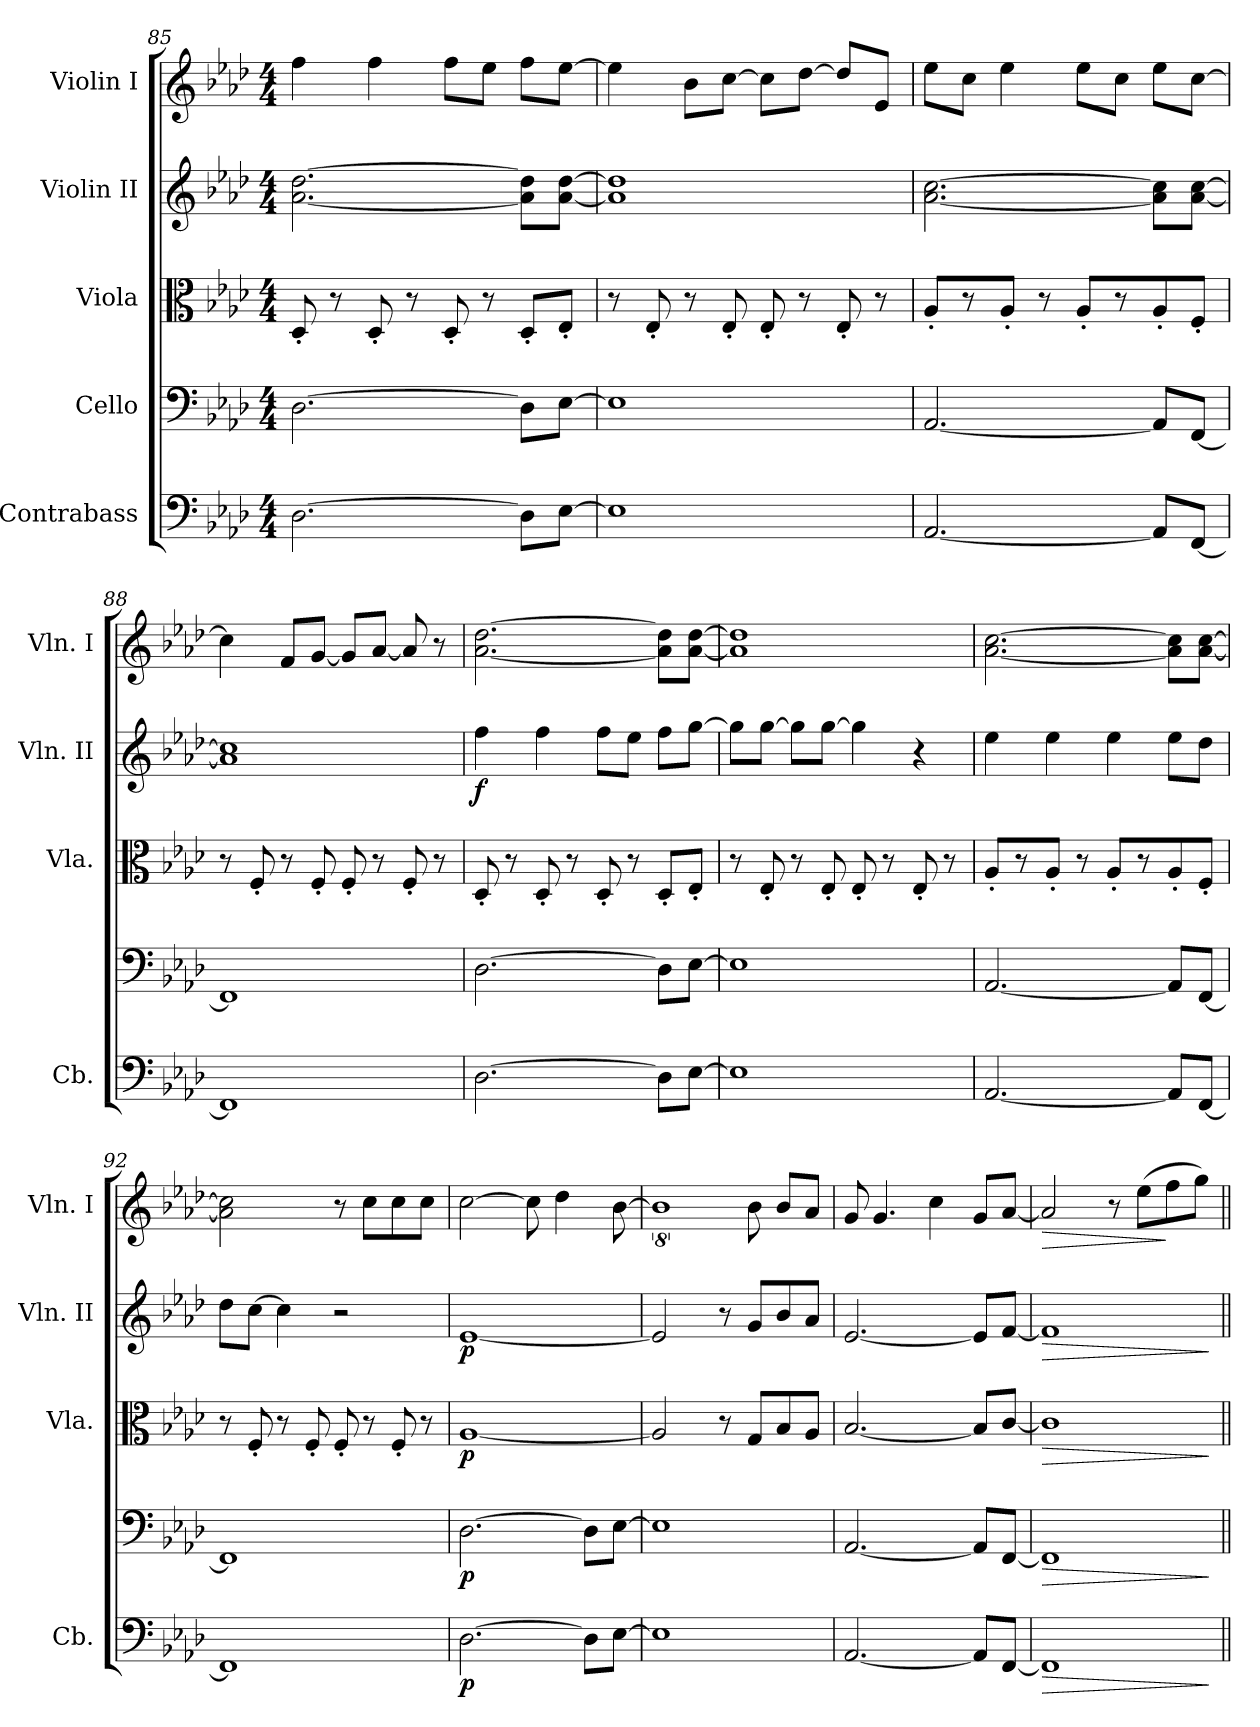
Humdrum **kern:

**kern	**dynam	**kern	**dynam	**kern	**dynam	**kern	**dynam	**kern	**dynam
*part5	*part5	*part4	*part4	*part3	*part3	*part2	*part2	*part1	*part1
*staff5	*staff5	*staff4	*staff4	*staff3	*staff3	*staff2	*staff2	*staff1	*staff1
*I"Contrabass	*	*I"Cello	*	*I"Viola	*	*I"Violin II	*	*I"Violin I	*
*I'Cb.	*	*	*	*I'Vla.	*	*I'Vln. II	*	*I'Vln. I	*
!!LO:LB:g=z
*clefF4	*	*clefF4	*	*clefC3	*	*clefG2	*	*clefG2	*
*ITrd7c12	*	*	*	*	*	*	*	*	*
*k[b-e-a-d-]	*	*k[b-e-a-d-]	*	*k[b-e-a-d-]	*	*k[b-e-a-d-]	*	*k[b-e-a-d-]	*
*A-:	*	*A-:	*	*A-:	*	*A-:	*	*A-:	*
*M4/4	*	*M4/4	*	*M4/4	*	*M4/4	*	*M4/4	*
=85	=85	=85	=85	=85	=85	=85	=85	=85	=85
[2.DD-\	.	[2.D-\	.	8D-'</	.	[2.a-\ [2.dd-\	.	4ff\	.
.	.	.	.	8r	.	.	.	.	.
.	.	.	.	8D-'</	.	.	.	4ff\	.
.	.	.	.	8r	.	.	.	.	.
.	.	.	.	8D-'</	.	.	.	8ff\L	.
.	.	.	.	8r	.	.	.	8ee-\J	.
8DD-\L]	.	8D-\L]	.	8D-'</L	.	8a-\] 8dd-\]L	.	8ff\L	.
[8EE-\J	.	[8E-\J	.	8E-'</J	.	[8a-\ [8dd-\J	.	[8ee-\J	.
=86	=86	=86	=86	=86	=86	=86	=86	=86	=86
1EE-]	.	1E-]	.	8r	.	1a-] 1dd-]	.	4ee-\]	.
.	.	.	.	8E-'</	.	.	.	.	.
.	.	.	.	8r	.	.	.	8b-\L	.
.	.	.	.	8E-'</	.	.	.	[8cc\J	.
.	.	.	.	8E-'</	.	.	.	8cc\L]	.
.	.	.	.	8r	.	.	.	[8dd-\J	.
.	.	.	.	8E-'</	.	.	.	8dd-/L]	.
.	.	.	.	8r	.	.	.	8e-/J	.
=87	=87	=87	=87	=87	=87	=87	=87	=87	=87
[2.AAA-/	.	[2.AA-/	.	8A-'</L	.	[2.a-\ [2.cc\	.	8ee-\L	.
.	.	.	.	8r	.	.	.	8cc\J	.
.	.	.	.	8A-'</J	.	.	.	4ee-\	.
.	.	.	.	8r	.	.	.	.	.
.	.	.	.	8A-'</L	.	.	.	8ee-\L	.
.	.	.	.	8r	.	.	.	8cc\J	.
8AAA-/L]	.	8AA-/L]	.	8A-'</	.	8a-\] 8cc\]L	.	8ee-\L	.
[8FFF/J	.	[8FF/J	.	8F'</J	.	[8a-\ [8cc\J	.	[8cc\J	.
=88	=88	=88	=88	=88	=88	=88	=88	=88	=88
1FFF]	.	1FF]	.	8r	.	1a-] 1cc]	.	4cc\]	.
.	.	.	.	8F'</	.	.	.	.	.
.	.	.	.	8r	.	.	.	8f/L	.
.	.	.	.	8F'</	.	.	.	[8g/J	.
.	.	.	.	8F'</	.	.	.	8g/L]	.
.	.	.	.	8r	.	.	.	[8a-/J	.
.	.	.	.	8F'</	.	.	.	8a-/]	.
.	.	.	.	8r	.	.	.	8r	.
!!LO:PB:g=z
=89	=89	=89	=89	=89	=89	=89	=89	=89	=89
!	!	!	!	!	!	!	!LO:DY:b	!	!
[2.DD-\	.	[2.D-\	.	8D-'</	.	4ff\	f	[2.a-\ [2.dd-\	.
.	.	.	.	8r	.	.	.	.	.
.	.	.	.	8D-'</	.	4ff\	.	.	.
.	.	.	.	8r	.	.	.	.	.
.	.	.	.	8D-'</	.	8ff\L	.	.	.
.	.	.	.	8r	.	8ee-\J	.	.	.
8DD-\L]	.	8D-\L]	.	8D-'</L	.	8ff\L	.	8a-\] 8dd-\]L	.
[8EE-\J	.	[8E-\J	.	8E-'</J	.	[8gg\J	.	[8a-\ [8dd-\J	.
=90	=90	=90	=90	=90	=90	=90	=90	=90	=90
1EE-]	.	1E-]	.	8r	.	8gg\L]	.	1a-] 1dd-]	.
.	.	.	.	8E-'</	.	[8gg\J	.	.	.
.	.	.	.	8r	.	8gg\L]	.	.	.
.	.	.	.	8E-'</	.	[8gg\J	.	.	.
.	.	.	.	8E-'</	.	4gg\]	.	.	.
.	.	.	.	8r	.	.	.	.	.
.	.	.	.	8E-'</	.	4r	.	.	.
.	.	.	.	8r	.	.	.	.	.
=91	=91	=91	=91	=91	=91	=91	=91	=91	=91
[2.AAA-/	.	[2.AA-/	.	8A-'</L	.	4ee-\	.	[2.a-\ [2.cc\	.
.	.	.	.	8r	.	.	.	.	.
.	.	.	.	8A-'</J	.	4ee-\	.	.	.
.	.	.	.	8r	.	.	.	.	.
.	.	.	.	8A-'</L	.	4ee-\	.	.	.
.	.	.	.	8r	.	.	.	.	.
8AAA-/L]	.	8AA-/L]	.	8A-'</	.	8ee-\L	.	8a-\] 8cc\]L	.
[8FFF/J	.	[8FF/J	.	8F'</J	.	8dd-\J	.	[8a-\ [8cc\J	.
=92	=92	=92	=92	=92	=92	=92	=92	=92	=92
1FFF]	.	1FF]	.	8r	.	8dd-\L	.	2a-\] 2cc\]	.
.	.	.	.	8F'</	.	[8cc\J	.	.	.
.	.	.	.	8r	.	4cc\]	.	.	.
.	.	.	.	8F'</	.	.	.	.	.
.	.	.	.	8F'</	.	2r	.	8r	.
.	.	.	.	8r	.	.	.	8cc\L	.
.	.	.	.	8F'</	.	.	.	8cc\	.
.	.	.	.	8r	.	.	.	8cc\J	.
!!LO:LB:g=z
=93	=93	=93	=93	=93	=93	=93	=93	=93	=93
!	!LO:DY:b	!	!LO:DY:b	!	!LO:DY:b	!	!LO:DY:b	!	!
[2.DD-\	p	[2.D-\	p	[1A-	p	[1e-	p	[2cc\	.
.	.	.	.	.	.	.	.	8cc\]	.
.	.	.	.	.	.	.	.	4dd-\	.
8DD-\L]	.	8D-\L]	.	.	.	.	.	.	.
[8EE-\J	.	[8E-\J	.	.	.	.	.	[8b-\	.
=94	=94	=94	=94	=94	=94	=94	=94	=94	=94
1EE-]	.	1E-]	.	2A-/]	.	2e-/]	.	8%5b-\]	.
.	.	.	.	8r	.	8r	.	.	.
.	.	.	.	8G/L	.	8g/L	.	8b-\	.
.	.	.	.	8B-/	.	8b-/	.	8b-/L	.
.	.	.	.	8A-/J	.	8a-/J	.	8a-/J	.
=95	=95	=95	=95	=95	=95	=95	=95	=95	=95
[2.AAA-/	.	[2.AA-/	.	[2.B-/	.	[2.e-/	.	8g/	.
.	.	.	.	.	.	.	.	4.g/	.
.	.	.	.	.	.	.	.	4cc\	.
8AAA-/L]	.	8AA-/L]	.	8B-/L]	.	8e-/L]	.	8g/L	.
[8FFF/J	.	[8FF/J	.	[8c/J	.	[8f/J	.	[8a-/J	.
=96	=96	=96	=96	=96	=96	=96	=96	=96	=96
!	!LO:HP:b	!	!LO:HP:b	!	!LO:HP:b	!	!LO:HP:b	!	!LO:HP:b
1FFF]	>	1FF]	>	1c]	>	1f]	>	2a-/]	>
.	.	.	.	.	.	.	.	8r	.
.	.	.	.	.	.	.	.	(>8ee-\L	.
.	.	.	.	.	.	.	.	8ff\	]
.	.	.	.	.	.	.	.	8gg\J)	.
.	]	.	]	.	]	.	]	.	.
=||	=||	=||	=||	=||	=||	=||	=||	=||	=||
*-	*-	*-	*-	*-	*-	*-	*-	*-	*-
